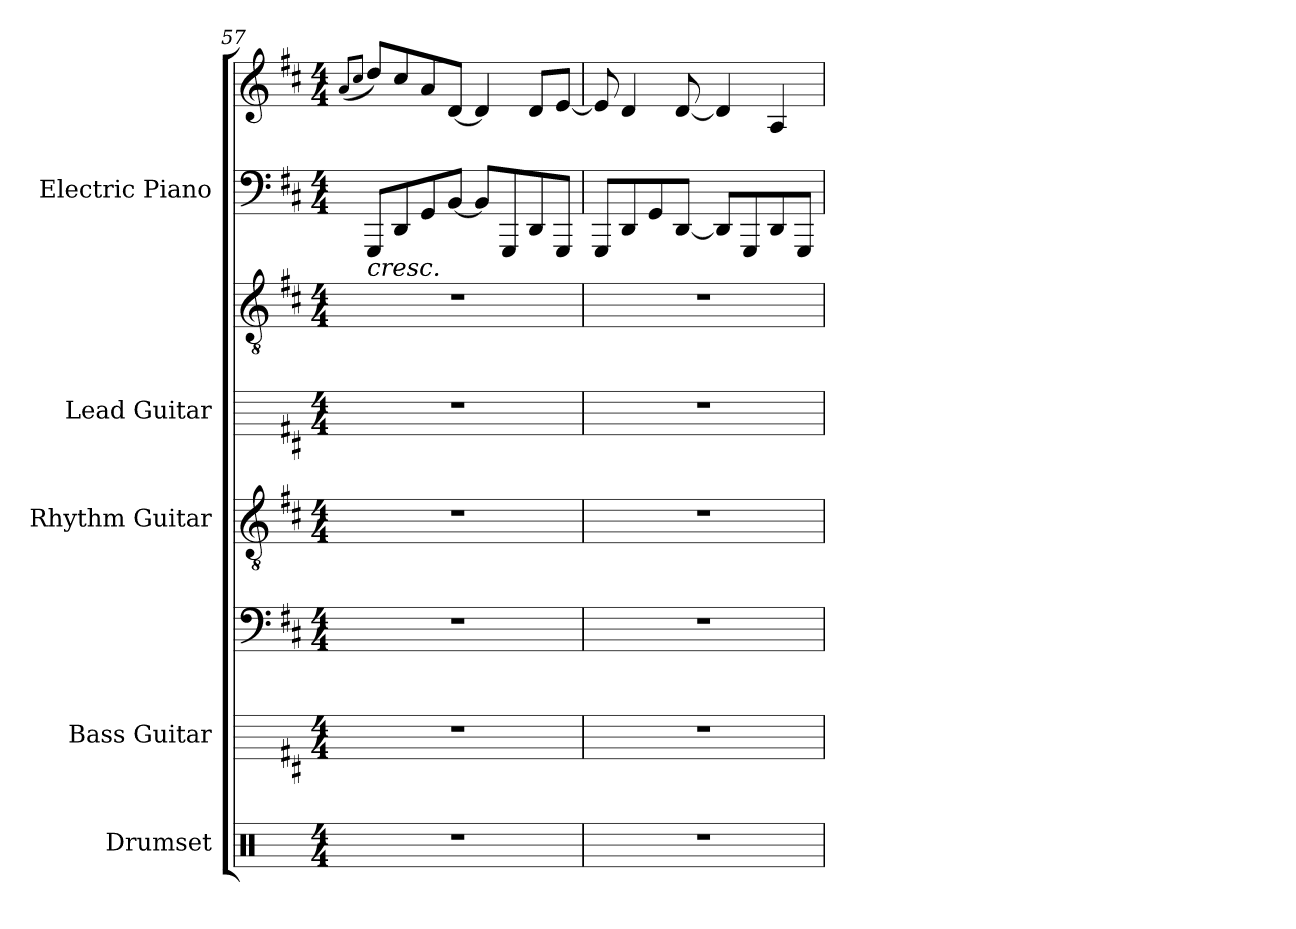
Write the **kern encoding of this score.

**kern	**kern	**kern	**kern	**kern	**kern	**kern	**kern
*part5	*part4	*part4	*part3	*part2	*part2	*part1	*part1
*staff8	*staff7	*staff6	*staff5	*staff4	*staff3	*staff2	*staff1
*I"Drumset	*I"Bass Guitar	*	*I"Rhythm Guitar	*I"Lead Guitar	*	*I"Electric Piano	*
*I'D. Set	*I'B. Guit.	*	*I'Rh. Guit.	*I'Ld. Guit.	*	*I'El. Pno.	*
*clefX	*	*clefF4	*clefGv2	*	*clefGv2	*clefF4	*clefG2
*	*ITrd7c12	*ITrd7c12	*	*	*	*	*
*k[]	*k[f#c#]	*k[f#c#]	*k[f#c#]	*k[f#c#]	*k[f#c#]	*k[f#c#]	*k[f#c#]
*M4/4	*M4/4	*M4/4	*M4/4	*M4/4	*M4/4	*M4/4	*M4/4
=57	=57	=57	=57	=57	=57	=57	=57
.	.	.	.	.	.	.	(<8qa/L
.	.	.	.	.	.	.	8qcc#/J
!	!	!	!	!	!	!LO:TX:b:i:t=cresc.	!
1r	1r	1r	1r	1r	1r	8GGG/L	8dd/L)
.	.	.	.	.	.	8DD/	8cc#/
.	.	.	.	.	.	8GG/	8a/
.	.	.	.	.	.	[8BB/J	[8d/J
.	.	.	.	.	.	8BB/L]	4d/]
.	.	.	.	.	.	8GGG/	.
.	.	.	.	.	.	8DD/	8d/L
.	.	.	.	.	.	8GGG/J	[8e/J
=58	=58	=58	=58	=58	=58	=58	=58
1r	1r	1r	1r	1r	1r	8GGG/L	8e/]
.	.	.	.	.	.	8DD/	4d/
.	.	.	.	.	.	8GG/	.
.	.	.	.	.	.	[8DD/J	[8d/
.	.	.	.	.	.	8DD/L]	4d/]
.	.	.	.	.	.	8GGG/	.
.	.	.	.	.	.	8DD/	4A/
.	.	.	.	.	.	8GGG/J	.
=	=	=	=	=	=	=	=
*-	*-	*-	*-	*-	*-	*-	*-
